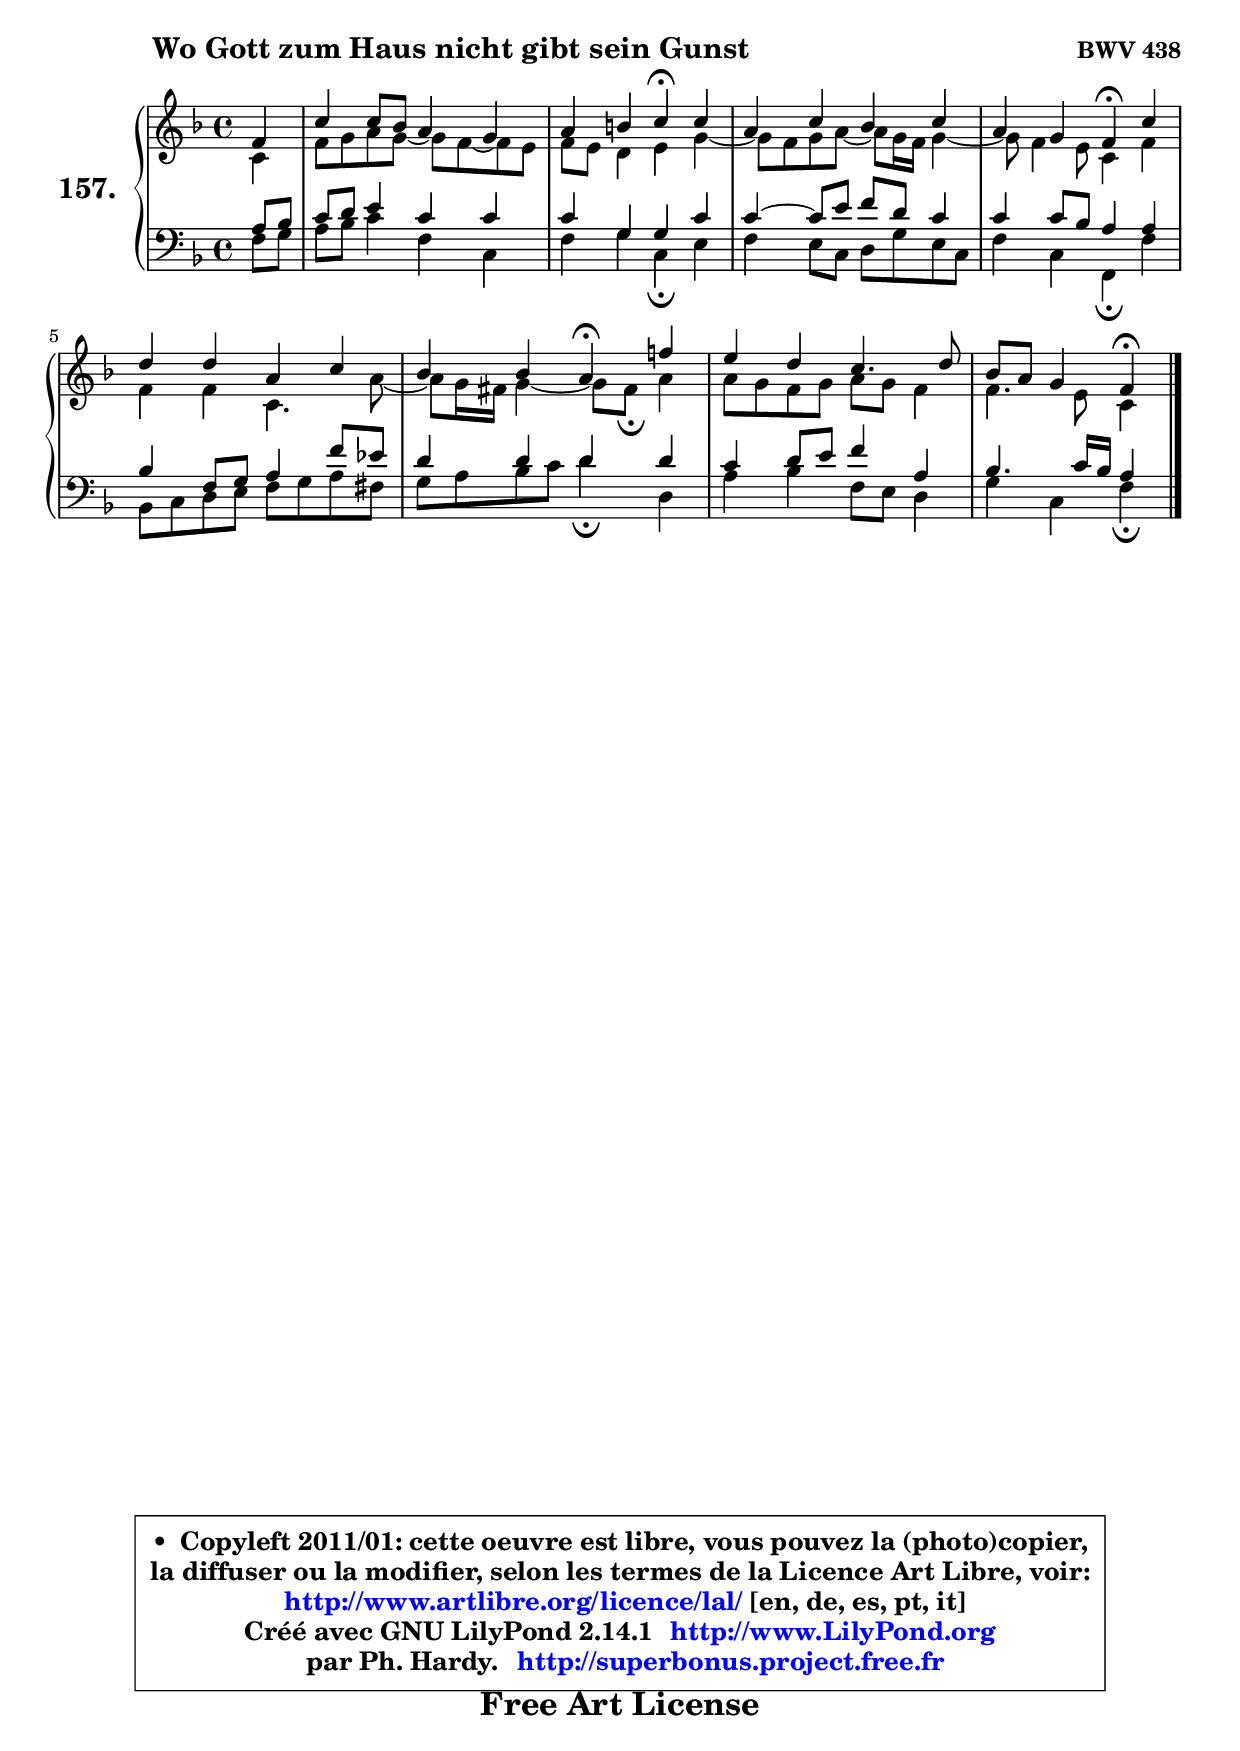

\version "2.14.1"

    \paper {
%	system-system-spacing #'padding = #0.1
%	score-system-spacing #'padding = #0.1
%	ragged-bottom = ##f
%	ragged-last-bottom = ##f
	}

    \header {
      opus = \markup { \bold "BWV 438" }
      piece = \markup { \hspace #9 \fontsize #2 \bold "Wo Gott zum Haus nicht gibt sein Gunst" }
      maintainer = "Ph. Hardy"
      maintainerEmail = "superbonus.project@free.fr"
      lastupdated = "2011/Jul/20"
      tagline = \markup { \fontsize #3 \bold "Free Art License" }
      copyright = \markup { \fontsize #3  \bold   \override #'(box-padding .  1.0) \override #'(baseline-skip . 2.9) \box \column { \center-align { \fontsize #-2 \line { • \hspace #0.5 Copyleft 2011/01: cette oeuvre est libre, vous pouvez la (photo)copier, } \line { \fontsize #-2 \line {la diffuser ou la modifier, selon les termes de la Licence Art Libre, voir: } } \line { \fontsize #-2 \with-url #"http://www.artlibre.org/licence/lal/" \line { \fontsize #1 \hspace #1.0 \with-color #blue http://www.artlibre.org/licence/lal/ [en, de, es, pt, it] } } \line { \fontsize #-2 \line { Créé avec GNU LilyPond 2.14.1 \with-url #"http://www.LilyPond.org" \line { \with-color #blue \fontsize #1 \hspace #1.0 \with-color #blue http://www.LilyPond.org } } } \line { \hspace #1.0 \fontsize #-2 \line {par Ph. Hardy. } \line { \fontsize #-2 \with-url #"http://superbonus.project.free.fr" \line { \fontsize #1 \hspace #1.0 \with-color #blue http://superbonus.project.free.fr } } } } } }

	  }

  guidemidi = {
        r4 |
        R1 |
        r2 \tempo 4 = 30 r4 \tempo 4 = 78 r4 |
        R1 |
        r2 \tempo 4 = 30 r4 \tempo 4 = 78 r4 |
        R1 |
        r2 \tempo 4 = 30 r4 \tempo 4 = 78 r4 |
        R1 |
        r2 \tempo 4 = 30 r4 
	}

  upper = {
	\time 4/4
	\key f \major
	\clef treble
	\partial 4
	\voiceOne
	<< { 
	% SOPRANO
	\set Voice.midiInstrument = "acoustic grand"
	\relative c' {
        f4 |
        c'4 c8 bes a4 g |
        a4 b c\fermata c |
        a4 c bes c |
        a4 g f4\fermata c' |
        d4 d a c |
        bes4 bes a\fermata f'! |
        e4 d c4. d8 |
        bes8 a g4 f\fermata
        \bar "|."
	} % fin de relative
	}

	\context Voice="1" { \voiceTwo 
	% ALTO
	\set Voice.midiInstrument = "acoustic grand"
	\relative c' {
        c4 |
        f8 g a g8 ~ g f8 ~ f e |
        f8 e d4 e g4 ~ |
	g8 f8 g a8 ~ a g16 f g4 ~ |
	g8 f4 e8 c4 f |
        f4 f c4. a'8 ~ |
	a8 g16 fis g4 ~ g8 fis\fermata a4 |
        a8 g f g a g f4 |
        f4. e8 c4
        \bar "|."
	} % fin de relative
	\oneVoice
	} >>
	}

    lower = {
	\time 4/4
	\key f \major
	\clef bass
	\partial 4
	\voiceOne
	<< { 
	% TENOR
	\set Voice.midiInstrument = "acoustic grand"
	\relative c' {
        a8 bes |
        c8 d e4 c c |
        c4 g g c |
        c4 ~ c8 e f d c4 |
        c4 c8 bes a4 a |
        bes4 f8 g a4 f'8 es |
        d4 d d d |
        c4 d8 e f4 a, |
        bes4. c16 bes a4
        \bar "|."
	} % fin de relative
	}
	\context Voice="1" { \voiceTwo 
	% BASS
	\set Voice.midiInstrument = "acoustic grand"
	\relative c {
        f8 g |
        a8 bes c4 f, c |
        f4 g c,\fermata e |
        f4 e8 c d g e c |
        f4 c f,\fermata f'4 |
        bes,8 c d e f g a fis |
        g8 a bes c d4\fermata d, |
        a'4 bes f8 e d4 |
        g4 c, f4\fermata
        \bar "|."
	} % fin de relative
	\oneVoice
	} >>
	}


    \score { 

	\new PianoStaff <<
	\set PianoStaff.instrumentName = \markup { \bold \huge "157." }
	\new Staff = "upper" \upper
	\new Staff = "lower" \lower
	>>

    \layout {
%	ragged-last = ##f
	   }

         } % fin de score

  \score {
    \unfoldRepeats { << \guidemidi \upper \lower >> }
    \midi {
    \context {
     \Staff
      \remove "Staff_performer"
               }

     \context {
      \Voice
       \consists "Staff_performer"
                }

     \context { 
      \Score
      tempoWholesPerMinute = #(ly:make-moment 78 4)
		}
	    }
	}

